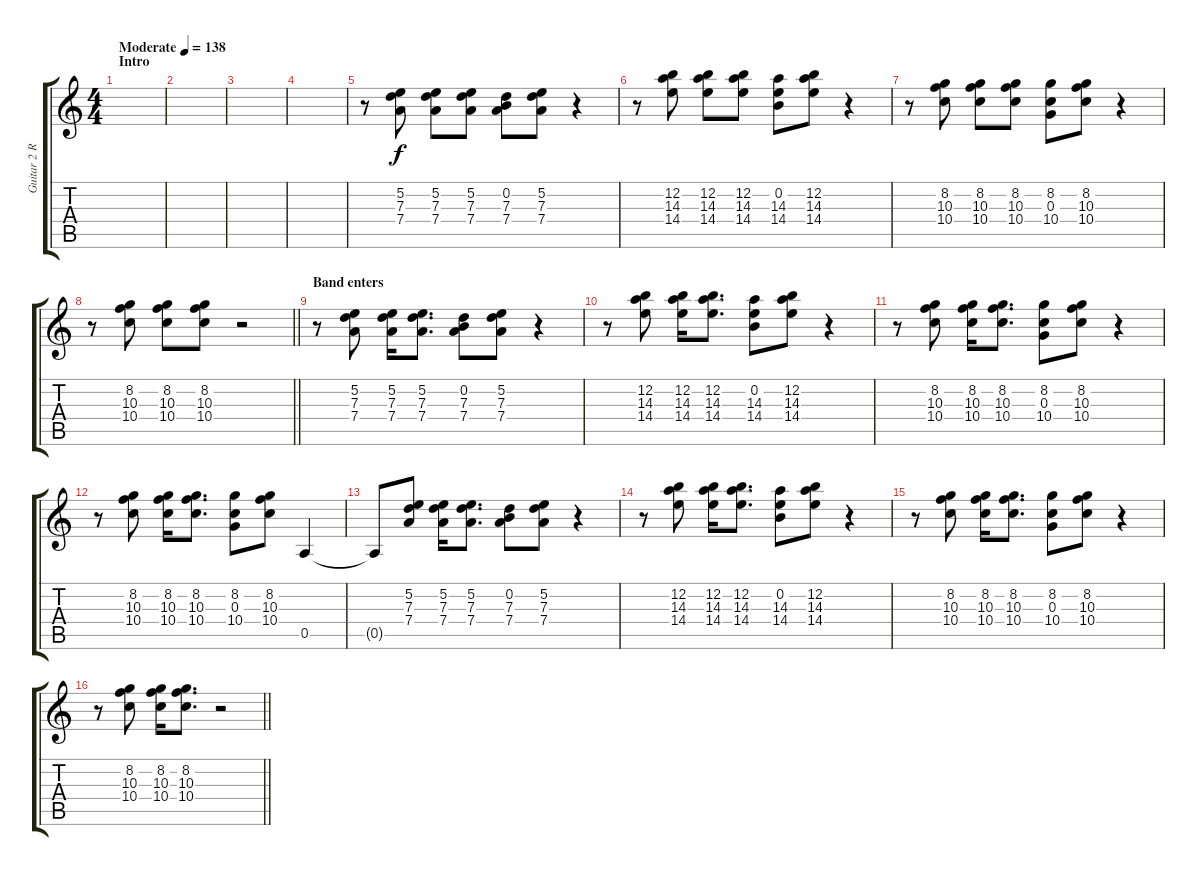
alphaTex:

\track ("Guitar 2 R" "Guitar 2 R") {instrument distortionguitar}
\staff {score tabs}
\tuning (E4 B3 G3 D3 A2 E2) {hide}
\ts (4 4)
\section ("" "Intro")
\tempo (138 "Moderate")
\clef g2
\ks c
|
|
|
|
r.8 (5.2 7.3 7.4).8 (5.2 7.3 7.4).8 (5.2 7.3 7.4).8 (0.2 7.3 7.4).8 (5.2 7.3 7.4).8 r.4 |
r.8 (12.2 14.3 14.4).8 (12.2 14.3 14.4).8 (12.2 14.3 14.4).8 (0.2 14.3 14.4).8 (12.2 14.3 14.4).8 r.4 |
r.8 (8.2 10.3 10.4).8 (8.2 10.3 10.4).8 (8.2 10.3 10.4).8 (8.2 0.3 10.4).8 (8.2 10.3 10.4).8 r.4 |
\barLineRight lightlight
r.8 (8.2 10.3 10.4).8 (8.2 10.3 10.4).8 (8.2 10.3 10.4).8 r.2 |
\section ("" "Band enters")
r.8 (5.2 7.3 7.4).8 (5.2 7.3 7.4).16 (5.2 7.3 7.4).8{d} (0.2 7.3 7.4).8 (5.2 7.3 7.4).8 r.4 |
r.8 (12.2 14.3 14.4).8 (12.2 14.3 14.4).16 (12.2 14.3 14.4).8{d} (0.2 14.3 14.4).8 (12.2 14.3 14.4).8 r.4 |
r.8 (8.2 10.3 10.4).8 (8.2 10.3 10.4).16 (8.2 10.3 10.4).8{d} (8.2 0.3 10.4).8 (8.2 10.3 10.4).8 r.4 |
r.8 (8.2 10.3 10.4).8 (8.2 10.3 10.4).16 (8.2 10.3 10.4).8{d} (8.2 0.3 10.4).8 (8.2 10.3 10.4).8 0.5.4 |
0.5{t}.8 (5.2 7.3 7.4).8 (5.2 7.3 7.4).16 (5.2 7.3 7.4).8{d} (0.2 7.3 7.4).8 (5.2 7.3 7.4).8 r.4 |
r.8 (12.2 14.3 14.4).8 (12.2 14.3 14.4).16 (12.2 14.3 14.4).8{d} (0.2 14.3 14.4).8 (12.2 14.3 14.4).8 r.4 |
r.8 (8.2 10.3 10.4).8 (8.2 10.3 10.4).16 (8.2 10.3 10.4).8{d} (8.2 0.3 10.4).8 (8.2 10.3 10.4).8 r.4 |
\barLineRight lightlight
r.8 (8.2 10.3 10.4).8 (8.2 10.3 10.4).16 (8.2 10.3 10.4).8{d} r.2
